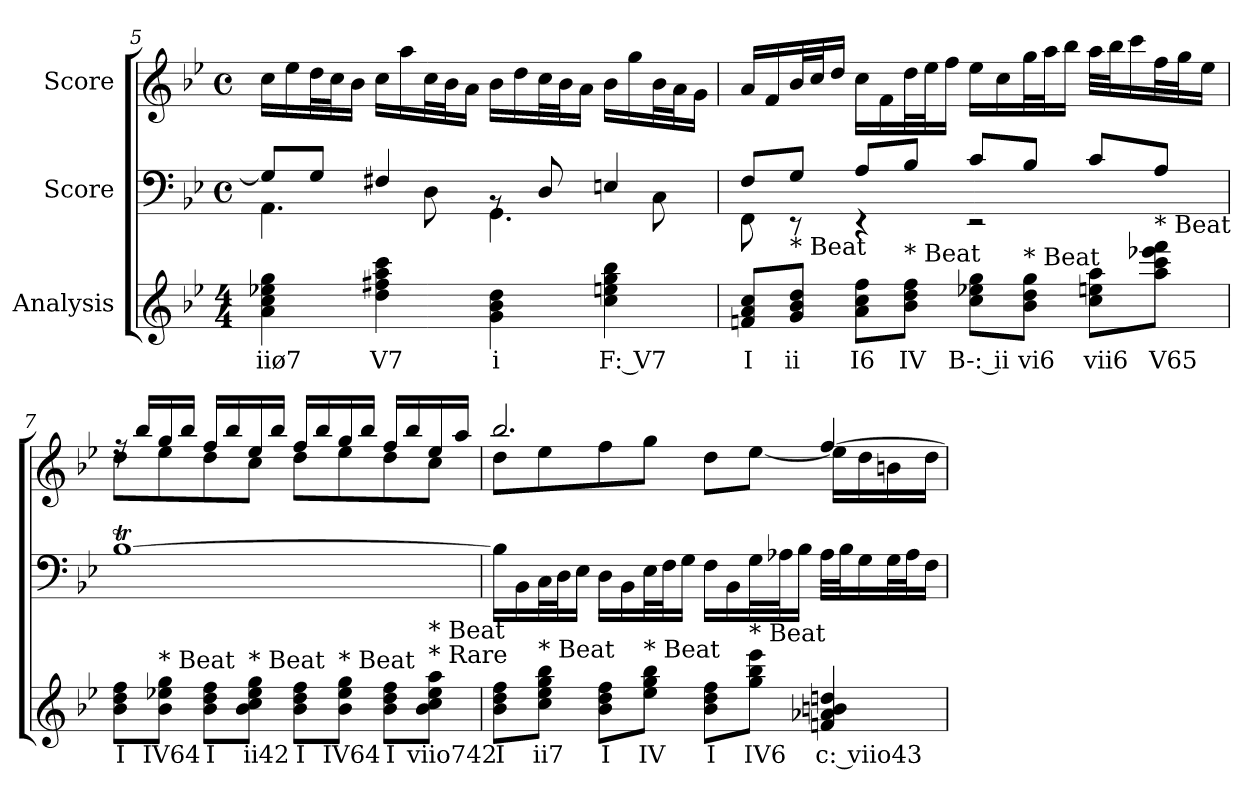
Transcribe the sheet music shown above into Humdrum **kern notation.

**kern	**text	**kern	**kern
*part3	*part3	*part2	*part1
*staff3	*staff3	*staff2	*staff1
*I"Analysis	*	*I"Score	*I"Score
!!LO:LB:g=z
*	*	*clefF4	*clefG2
*k[b-e-]	*	*k[b-e-]	*k[b-e-]
*M4/4	*	*M4/4	*M4/4
*	*	*met(c)	*met(c)
=5	=5	=5	=5
*	*	*^	*
4a 4cc 4ee-X 4gg	iiø7	8G/L]	4.AA\	16cc\LL
.	.	.	.	16ee-\
.	.	8G/J	.	32dd\L
.	.	.	.	32cc\J
.	.	.	.	16b-\JJ
4dd 4ff#X 4aa 4ccc	V7	4F#X/	.	16cc\LL
.	.	.	.	16aa\
.	.	.	8D\	32cc\L
.	.	.	.	32b-\J
.	.	.	.	16a\JJ
4g 4b- 4dd	i	8rBB	4.GG\	16b-\LL
.	.	.	.	16dd\
.	.	8D/	.	32cc\L
.	.	.	.	32b-\J
.	.	.	.	16a\JJ
4cc 4een 4gg 4bb-	F: V7	4En/	.	16b-\LL
.	.	.	.	16gg\
.	.	.	8C\	32b-\L
.	.	.	.	32a\J
.	.	.	.	16g\JJ
=6	=6	=6	=6	=6
8fn 8a 8ccL	I	8F/L	8FF\	16a/LL
.	.	.	.	16f/
!LO:TX:t=* Beat	!	!	!	!
8g 8b- 8ddJ	ii	8G/J	8r	32b-/L
.	.	.	.	32cc/J
.	.	.	.	16dd/JJ
8a 8cc 8ffL	I6	8A/L	4r	16cc\LL
.	.	.	.	16f\
!LO:TX:t=* Beat	!	!	!	!
8b- 8dd 8ffJ	IV	8B-/J	.	32dd\L
.	.	.	.	32ee-\J
.	.	.	.	16ff\JJ
8cc 8ee-X 8ggL	B-: ii	8c/L	2r	16ee-\LL
.	.	.	.	16cc\
!LO:TX:t=* Beat	!	!	!	!
8b- 8dd 8ggJ	vi6	8B-/J	.	32gg\L
.	.	.	.	32aa\J
.	.	.	.	16bb-\JJ
8cc 8een 8aaL	vii6	8c/L	.	32aa\LLL
.	.	.	.	32bb-\J
.	.	.	.	16ccc\
!LO:TX:t=* Beat	!	!	!	!
8aa 8ccc 8eee-X 8fffJ	V65	8A/J	.	32ff\L
.	.	.	.	32gg\J
.	.	.	.	16ee-\JJ
*	*	*v	*v	*
!!LO:LB:g=z
=7	=7	=7	=7
*	*	*	*^
8b- 8dd 8ffL	I	[1B-T	16rff	8dd\L
.	.	.	16bb-/LL	.
!LO:TX:t=* Beat	!	!	!	!
8b- 8ee-X 8ggJ	IV64	.	16gg/	8ee-\
.	.	.	16bb-/JJ	.
8b- 8dd 8ffL	I	.	16ff/LL	8dd\
.	.	.	16bb-/	.
!LO:TX:t=* Beat	!	!	!	!
8b- 8cc 8ee- 8ggJ	ii42	.	16ee-/	8cc\J
.	.	.	16bb-/JJ	.
8b- 8dd 8ffL	I	.	16ff/LL	8dd\L
.	.	.	16bb-/	.
!LO:TX:t=* Beat	!	!	!	!
8b- 8ee- 8ggJ	IV64	.	16gg/	8ee-\
.	.	.	16bb-/JJ	.
8b- 8dd 8ffL	I	.	16ff/LL	8dd\
.	.	.	16bb-/	.
!LO:TX:t=* Rare	!	!	!	!
!LO:TX:t=* Beat	!	!	!	!
8b- 8cc 8ee- 8aaJ	viio742	.	16ee-/	8cc\J
.	.	.	16aa/JJ	.
=8	=8	=8	=8	=8
8b- 8dd 8ffL	I	16B-\LL]	2.bb-/	8dd\L
.	.	16BB-\	.	.
!LO:TX:t=* Beat	!	!	!	!
8cc 8ee- 8gg 8bb-J	ii7	32C\L	.	8ee-\
.	.	32D\J	.	.
.	.	16E-\JJ	.	.
8b- 8dd 8ffL	I	16D\LL	.	8ff\
.	.	16BB-\	.	.
!LO:TX:t=* Beat	!	!	!	!
8ee- 8gg 8bb-J	IV	32E-\L	.	8gg\J
.	.	32F\J	.	.
.	.	16G\JJ	.	.
8b- 8dd 8ffL	I	16F\LL	.	8dd\L
.	.	16BB-\	.	.
!LO:TX:t=* Beat	!	!	!	!
8gg 8bb- 8eee-J	IV6	32G\L	.	[8ee-\J
.	.	32A-X\J	.	.
.	.	16B-\JJ	.	.
4fn 4a-X 4bn 4ddn	c: viio43	32A-\LLL	[4ff/	16ee-\LL]
.	.	32B-\J	.	.
.	.	16G\	.	16dd\
.	.	32G\L	.	16bn\
.	.	32A-\J	.	.
.	.	16F\JJ	.	16dd\JJ
*	*	*	*v	*v
=	=	=	=
*-	*-	*-	*-
